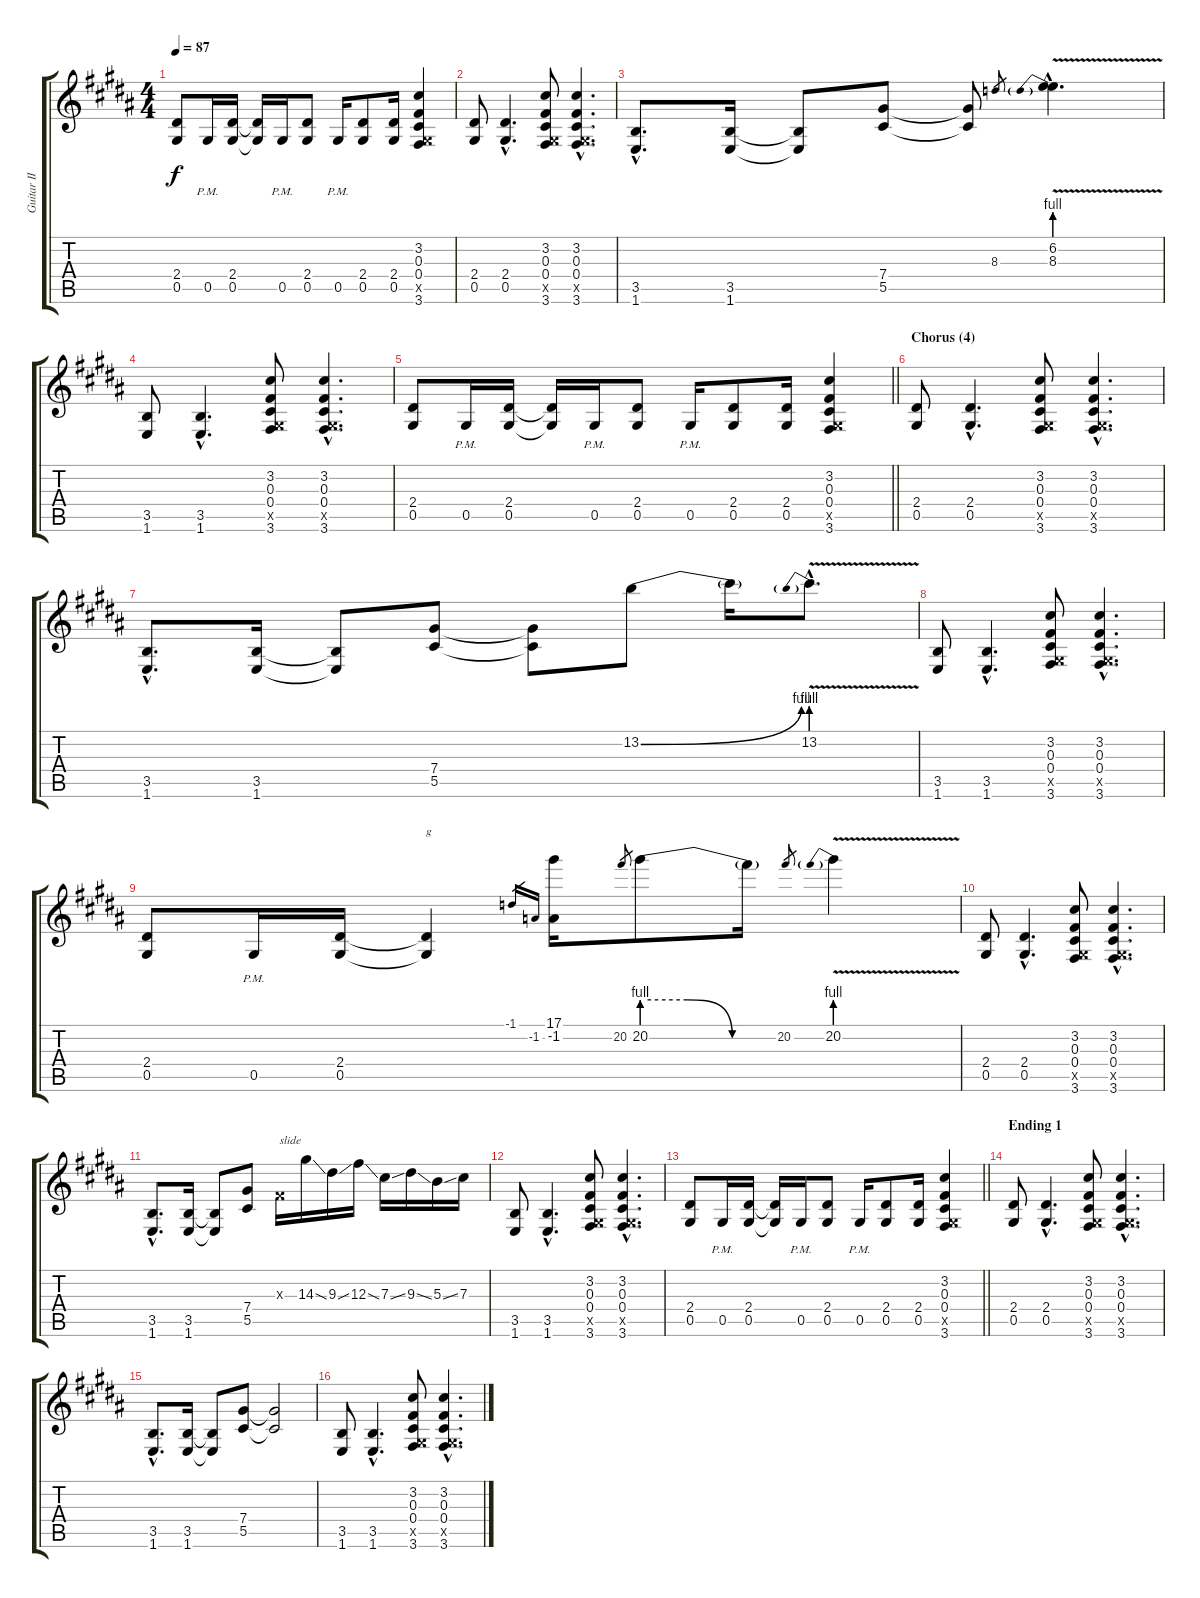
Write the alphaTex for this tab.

\track ("Guitar II" "Guitar II") {instrument distortionguitar}
\staff {score tabs}
\tuning (Eb4 Bb3 Gb3 Db3 Ab2 Eb2) {hide}
\ts (4 4)
\tempo 87
\clef g2
\ks b
(2.4 0.5).8{dy f} 0.5{pm}.16 (2.4 0.5).16 (2.4{t} 0.5{t}).16 0.5{pm}.16 (2.4 0.5).8 0.5{pm}.16 (2.4 0.5).8 (2.4 0.5).16 (3.2 0.3 0.4 0.5{x} 3.6).4 |
(2.4 0.5).8 (2.4{hac} 0.5{hac}).4{d} (3.2 0.3 0.4 0.5{x} 3.6).8 (3.2{hac} 0.3{hac} 0.4{hac} 0.5{hac x} 3.6{hac}).4{d} |
(3.5{hac} 1.6{hac}).8{d} (3.5 1.6).16 (3.5{t} 1.6{t}).8 (7.4 5.5).8 (7.4{t} 5.5{t}).8 8.3.8{gr} (6.2{v hac} 8.3{be (prebend 0 4 60 4) v hac}).4{d} |
(3.5 1.6).8 (3.5{hac} 1.6{hac}).4{d} (3.2 0.3 0.4 0.5{x} 3.6).8 (3.2{hac} 0.3{hac} 0.4{hac} 0.5{hac x} 3.6{hac}).4{d} |
\barLineRight lightlight
(2.4 0.5).8 0.5{pm}.16 (2.4 0.5).16 (2.4{t} 0.5{t}).16 0.5{pm}.16 (2.4 0.5).8 0.5{pm}.16 (2.4 0.5).8 (2.4 0.5).16 (3.2 0.3 0.4 0.5{x} 3.6).4 |
\section ("" "Chorus (4)")
(2.4 0.5).8 (2.4{hac} 0.5{hac}).4{d} (3.2 0.3 0.4 0.5{x} 3.6).8 (3.2{hac} 0.3{hac} 0.4{hac} 0.5{hac x} 3.6{hac}).4{d} |
(3.5{hac} 1.6{hac}).8{d} (3.5 1.6).16 (3.5{t} 1.6{t}).8 (7.4 5.5).8 (7.4{t} 5.5{t}).8 13.2{be (bend 0 0 60 4)}.8 13.2{t}.16 13.2{be (prebend 0 4 60 4) v hac}.8{d} |
(3.5 1.6).8 (3.5{hac} 1.6{hac}).4{d} (3.2 0.3 0.4 0.5{x} 3.6).8 (3.2{hac} 0.3{hac} 0.4{hac} 0.5{hac x} 3.6{hac}).4{d} |
(2.4 0.5).8 0.5{pm}.16 (2.4 0.5).16 (2.4{t} 0.5{t}).4{txt "g"} -1.1.16{gr} -1.2.16{gr} (17.1 -1.2).16 20.2.8{gr} 20.2{be (custom 0 4 20 4 40 0 60 0)}.8 20.2{t}.16 20.2.8{gr} 20.2{be (prebend 0 4 60 4) v}.4 |
(2.4 0.5).8 (2.4{hac} 0.5{hac}).4{d} (3.2 0.3 0.4 0.5{x} 3.6).8 (3.2{hac} 0.3{hac} 0.4{hac} 0.5{hac x} 3.6{hac}).4{d} |
(3.5{hac} 1.6{hac}).8{d} (3.5 1.6).16 (3.5{t} 1.6{t}).8 (7.4 5.5).8 0.3{x}.16{txt "slide"} 14.3{ss}.16 9.3{ss}.16 12.3{ss}.16 7.3{ss}.16 9.3{ss}.16 5.3{ss}.16 7.3.16 |
(3.5 1.6).8 (3.5{hac} 1.6{hac}).4{d} (3.2 0.3 0.4 0.5{x} 3.6).8 (3.2{hac} 0.3{hac} 0.4{hac} 0.5{hac x} 3.6{hac}).4{d} |
\barLineRight lightlight
(2.4 0.5).8 0.5{pm}.16 (2.4 0.5).16 (2.4{t} 0.5{t}).16 0.5{pm}.16 (2.4 0.5).8 0.5{pm}.16 (2.4 0.5).8 (2.4 0.5).16 (3.2 0.3 0.4 0.5{x} 3.6).4 |
\section ("" "Ending 1")
(2.4 0.5).8 (2.4{hac} 0.5{hac}).4{d} (3.2 0.3 0.4 0.5{x} 3.6).8 (3.2{hac} 0.3{hac} 0.4{hac} 0.5{hac x} 3.6{hac}).4{d} |
(3.5{hac} 1.6{hac}).8{d} (3.5 1.6).16 (3.5{t} 1.6{t}).8 (7.4 5.5).8 (7.4{t} 5.5{t}).2 |
(3.5 1.6).8 (3.5{hac} 1.6{hac}).4{d} (3.2 0.3 0.4 0.5{x} 3.6).8 (3.2{hac} 0.3{hac} 0.4{hac} 0.5{hac x} 3.6{hac}).4{d}
